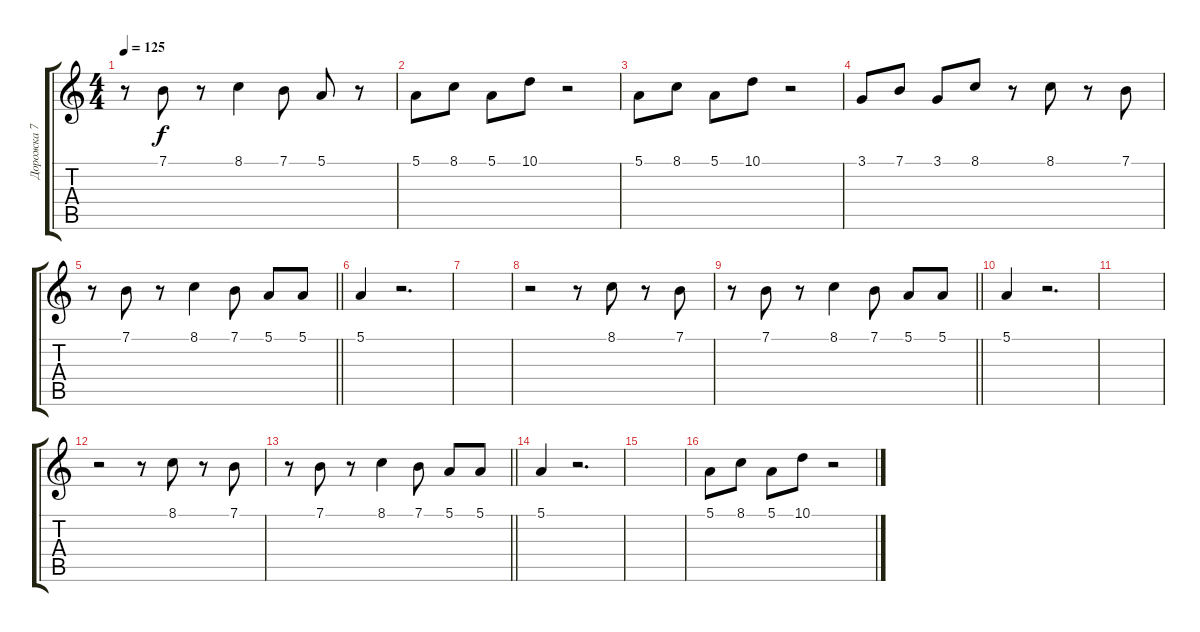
\track ("Дорожка 7" "Дорожка 7") {instrument viola}
\staff {score tabs}
\tuning (E4 B3 G3 D3 A2 E2) {hide}
\ts (4 4)
\tempo 125
\clef g2
\ks c
r.8{dy f} 7.1.8 r.8 8.1.4 7.1.8 5.1.8 r.8 |
5.1.8 8.1.8 5.1.8 10.1.8 r.2 |
5.1.8 8.1.8 5.1.8 10.1.8 r.2 |
3.1.8 7.1.8 3.1.8 8.1.8 r.8 8.1.8 r.8 7.1.8 |
\barLineRight lightlight
r.8 7.1.8 r.8 8.1.4 7.1.8 5.1.8 5.1.8 |
5.1.4 r.2{d} |
|
r.2 r.8 8.1.8 r.8 7.1.8 |
\barLineRight lightlight
r.8 7.1.8 r.8 8.1.4 7.1.8 5.1.8 5.1.8 |
5.1.4 r.2{d} |
|
r.2 r.8 8.1.8 r.8 7.1.8 |
\barLineRight lightlight
r.8 7.1.8 r.8 8.1.4 7.1.8 5.1.8 5.1.8 |
5.1.4 r.2{d} |
|
5.1.8 8.1.8 5.1.8 10.1.8 r.2
